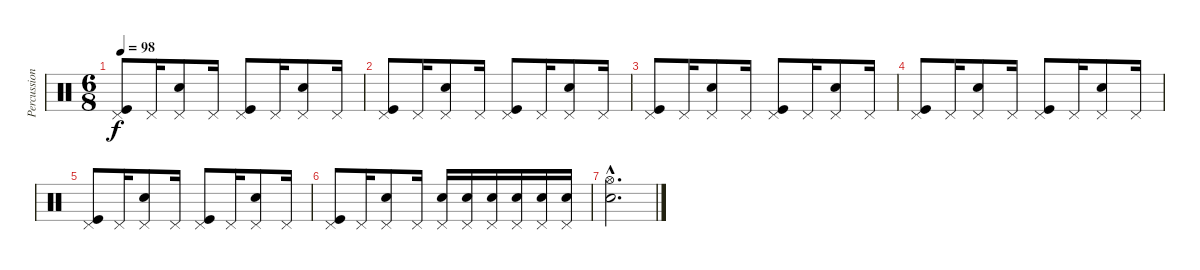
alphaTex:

\track ("Percussions" "Percussion") {instrument percussion}
\staff {score}
\articulation defaults
\ts (6 8)
\tempo 98
\clef neutral
\ks c
("Pedal Hi-Hat (hit)" "Kick (hit)").8{dy f} "Pedal Hi-Hat (hit)".16 ("Pedal Hi-Hat (hit)" "Snare (hit) 2").8 "Pedal Hi-Hat (hit)".16 ("Pedal Hi-Hat (hit)" "Kick (hit)").8 "Pedal Hi-Hat (hit)".16 ("Pedal Hi-Hat (hit)" "Snare (hit) 2").8 "Pedal Hi-Hat (hit)".16 |
("Pedal Hi-Hat (hit)" "Kick (hit)").8 "Pedal Hi-Hat (hit)".16 ("Pedal Hi-Hat (hit)" "Snare (hit) 2").8 "Pedal Hi-Hat (hit)".16 ("Pedal Hi-Hat (hit)" "Kick (hit)").8 "Pedal Hi-Hat (hit)".16 ("Pedal Hi-Hat (hit)" "Snare (hit) 2").8 "Pedal Hi-Hat (hit)".16 |
("Pedal Hi-Hat (hit)" "Kick (hit)").8 "Pedal Hi-Hat (hit)".16 ("Pedal Hi-Hat (hit)" "Snare (hit) 2").8 "Pedal Hi-Hat (hit)".16 ("Pedal Hi-Hat (hit)" "Kick (hit)").8 "Pedal Hi-Hat (hit)".16 ("Pedal Hi-Hat (hit)" "Snare (hit) 2").8 "Pedal Hi-Hat (hit)".16 |
("Pedal Hi-Hat (hit)" "Kick (hit)").8 "Pedal Hi-Hat (hit)".16 ("Pedal Hi-Hat (hit)" "Snare (hit) 2").8 "Pedal Hi-Hat (hit)".16 ("Pedal Hi-Hat (hit)" "Kick (hit)").8 "Pedal Hi-Hat (hit)".16 ("Pedal Hi-Hat (hit)" "Snare (hit) 2").8 "Pedal Hi-Hat (hit)".16 |
("Pedal Hi-Hat (hit)" "Kick (hit)").8 "Pedal Hi-Hat (hit)".16 ("Pedal Hi-Hat (hit)" "Snare (hit) 2").8 "Pedal Hi-Hat (hit)".16 ("Pedal Hi-Hat (hit)" "Kick (hit)").8 "Pedal Hi-Hat (hit)".16 ("Pedal Hi-Hat (hit)" "Snare (hit) 2").8 "Pedal Hi-Hat (hit)".16 |
("Pedal Hi-Hat (hit)" "Kick (hit)").8 "Pedal Hi-Hat (hit)".16 ("Pedal Hi-Hat (hit)" "Snare (hit) 2").8 "Pedal Hi-Hat (hit)".16 ("Pedal Hi-Hat (hit)" "Snare (hit) 2").16 ("Pedal Hi-Hat (hit)" "Snare (hit) 2").16 ("Pedal Hi-Hat (hit)" "Snare (hit) 2").16 ("Pedal Hi-Hat (hit)" "Snare (hit) 2").16 ("Pedal Hi-Hat (hit)" "Snare (hit) 2").16 ("Pedal Hi-Hat (hit)" "Snare (hit) 2").16 |
("Hi-Hat (open)"{hac} "Snare (hit) 2"{hac}).2{d}
